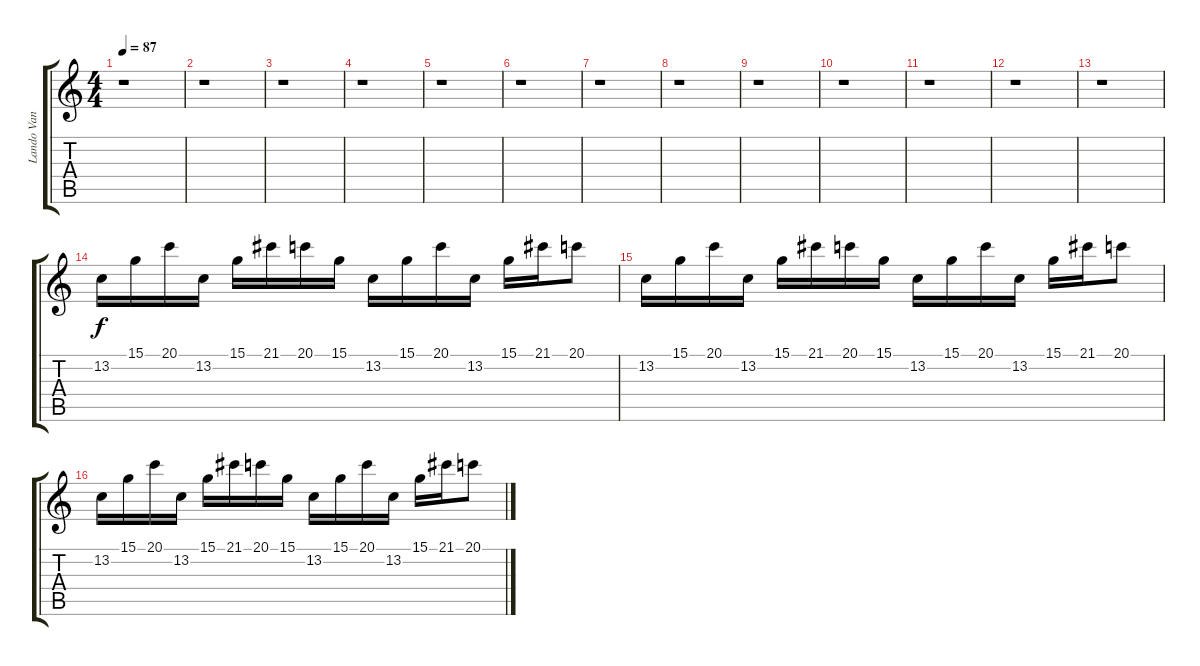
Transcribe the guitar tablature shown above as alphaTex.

\track ("Lando Van Gils" "Lando Van ") {instrument acousticgrandpiano}
\staff {score tabs}
\tuning (E4 B3 G3 D3 A2 E2) {hide}
\ts (4 4)
\tempo 87
\clef g2
\ks c
r.1{dy f instrument acousticgrandpiano} |
r.1 |
r.1 |
r.1 |
r.1 |
r.1 |
r.1 |
r.1 |
r.1 |
r.1 |
r.1 |
r.1 |
r.1 |
13.2.16 15.1.16 20.1.16 13.2.16 15.1.16 21.1.16 20.1.16 15.1.16 13.2.16 15.1.16 20.1.16 13.2.16 15.1.16 21.1.16 20.1.8 |
13.2.16 15.1.16 20.1.16 13.2.16 15.1.16 21.1.16 20.1.16 15.1.16 13.2.16 15.1.16 20.1.16 13.2.16 15.1.16 21.1.16 20.1.8 |
13.2.16 15.1.16 20.1.16 13.2.16 15.1.16 21.1.16 20.1.16 15.1.16 13.2.16 15.1.16 20.1.16 13.2.16 15.1.16 21.1.16 20.1.8
